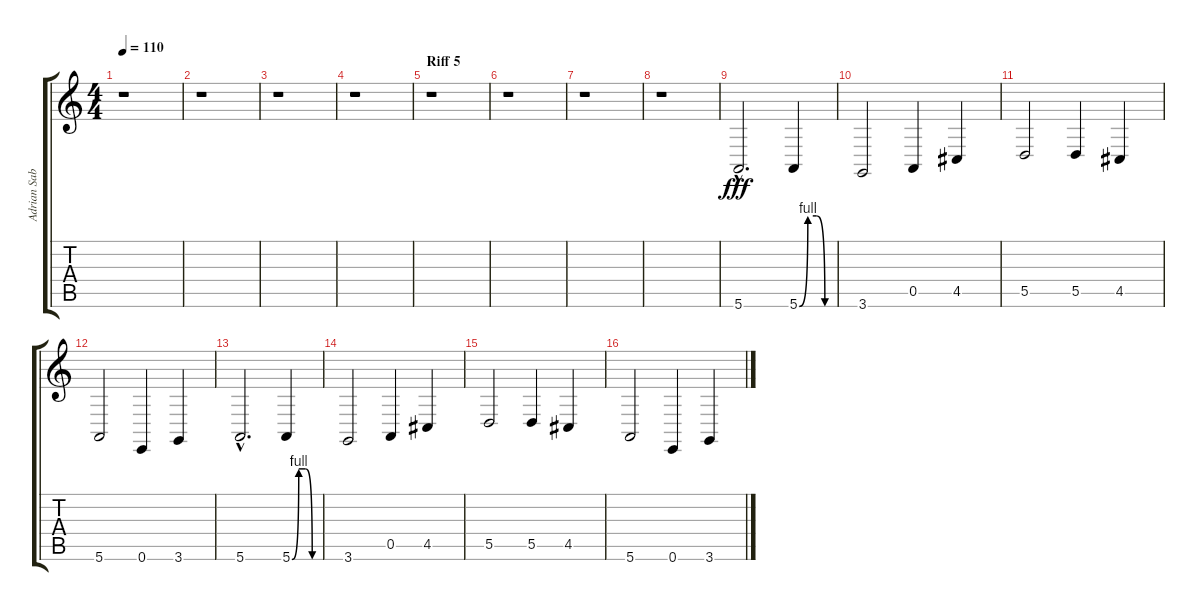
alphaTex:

\track ("Adrian Sabbath" "Adrian Sab") {instrument cello}
\staff {score tabs}
\tuning (E4 B3 G3 D3 A2 E2) {hide}
\ts (4 4)
\tempo 110
\clef g2
\ks c
r.1{dy fff} |
r.1 |
r.1 |
r.1 |
\section ("" "Riff 5")
r.1 |
r.1 |
r.1 |
r.1 |
5.6{hac}.2{d} 5.6{be (custom 0 0 15 4 30 4 45 0 60 0)}.4 |
3.6.2 0.5.4 4.5.4 |
5.5.2 5.5.4 4.5.4 |
5.6.2 0.6.4 3.6.4 |
5.6{hac}.2{d} 5.6{be (custom 0 0 15 4 30 4 45 0 60 0)}.4 |
3.6.2 0.5.4 4.5.4 |
5.5.2 5.5.4 4.5.4 |
5.6.2 0.6.4 3.6.4
